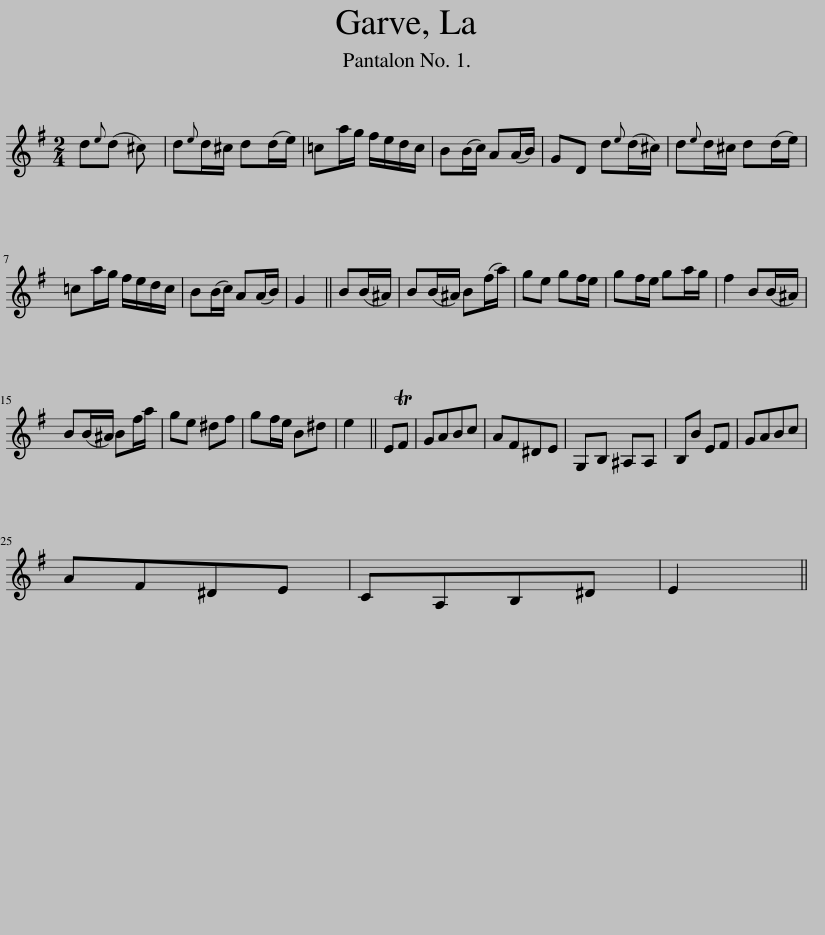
X:1
L:1/8
M:2/4
I:linebreak $
K:G
V:1 treble
V:1
 d{e}(d ^c) | d{e}d/^c/ d(d/e/) | =ca/g/ f/e/d/c/ | B(B/c/) A(A/B/) | GD d{e}(d/^c/) | %5
 d{e}d/^c/ d(d/e/) |$ =ca/g/ f/e/d/c/ | B(B/c/) A(A/B/) | G2 || B(B/^A/) | %10
 B(B/^A/) B(f/a/) | ge gf/e/ | gf/e/ ga/g/ | f2 B(B/^A/) |$ B(B/^A/) Bf/a/ | %15
 ge ^df | gf/e/ B^d | e2 || ETF | GABc | %20
 AF^DE | G,B, ^A,A, | B,B EF | GABc |$ AF^DE | %25
 CA,B,^D | E2 || %27
